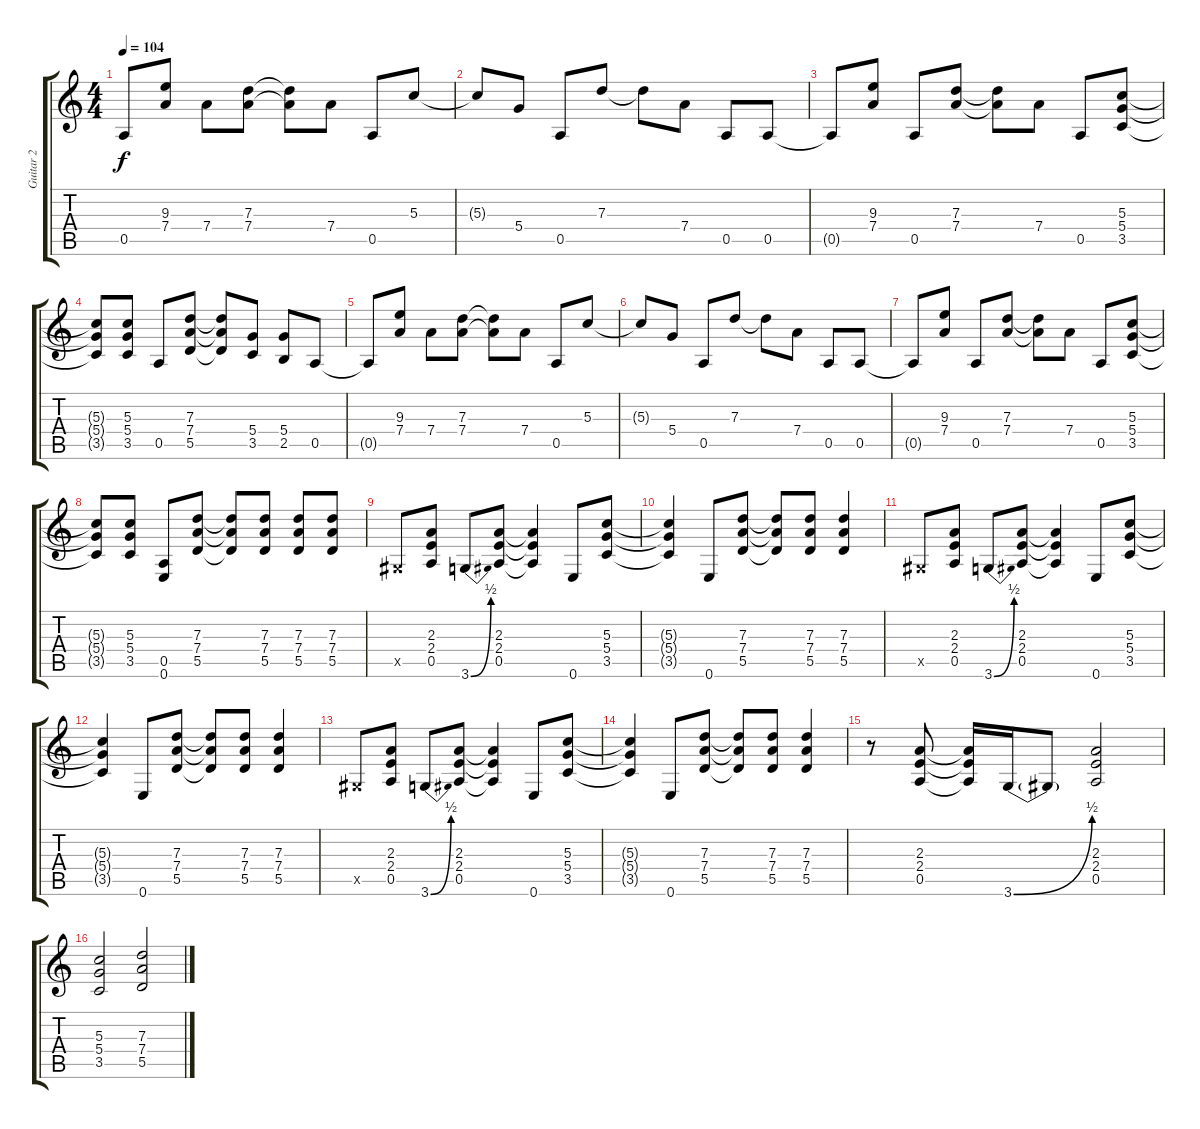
\track ("Guitar 2" "Guitar 2") {instrument overdrivenguitar}
\staff {score tabs}
\tuning (E4 B3 G3 D3 A2 E2) {hide}
\ts (4 4)
\tempo 104
\clef g2
\ks c
0.5{t}.8{dy f} (9.3 7.4).8 7.4.8 (7.3 7.4).8 (7.3{t} 7.4{t}).8 7.4.8 0.5.8 5.3.8 |
5.3{t}.8 5.4.8 0.5.8 7.3.8 7.3{t}.8 7.4.8 0.5.8 0.5.8 |
0.5{t}.8 (9.3 7.4).8 0.5.8 (7.3 7.4).8 (7.3{t} 7.4{t}).8 7.4.8 0.5.8 (5.3 5.4 3.5).8 |
(5.3{t} 5.4{t} 3.5{t}).8 (5.3 5.4 3.5).8 0.5.8 (7.3 7.4 5.5).8 (7.3{t} 7.4{t} 5.5{t}).8 (5.4 3.5).8 (5.4 2.5).8 0.5.8 |
0.5{t}.8 (9.3 7.4).8 7.4.8 (7.3 7.4).8 (7.3{t} 7.4{t}).8 7.4.8 0.5.8 5.3.8 |
5.3{t}.8 5.4.8 0.5.8 7.3.8 7.3{t}.8 7.4.8 0.5.8 0.5.8 |
0.5{t}.8 (9.3 7.4).8 0.5.8 (7.3 7.4).8 (7.3{t} 7.4{t}).8 7.4.8 0.5.8 (5.3 5.4 3.5).8 |
(5.3{t} 5.4{t} 3.5{t}).8 (5.3 5.4 3.5).8 (0.5 0.6).8 (7.3 7.4 5.5).8 (7.3{t} 7.4{t} 5.5{t}).8 (7.3 7.4 5.5).8 (7.3 7.4 5.5).8 (7.3 7.4 5.5).8 |
-1.5{x}.8 (2.3 2.4 0.5).8 3.6{be (bend 0 0 60 2)}.8 (2.3 2.4 0.5).8 (2.3{t} 2.4{t} 0.5{t}).4 0.6.8 (5.3 5.4 3.5).8 |
(5.3{t} 5.4{t} 3.5{t}).4 0.6.8 (7.3 7.4 5.5).8 (7.3{t} 7.4{t} 5.5{t}).8 (7.3 7.4 5.5).8 (7.3 7.4 5.5).4 |
-1.5{x}.8 (2.3 2.4 0.5).8 3.6{be (bend 0 0 60 2)}.8 (2.3 2.4 0.5).8 (2.3{t} 2.4{t} 0.5{t}).4 0.6.8 (5.3 5.4 3.5).8 |
(5.3{t} 5.4{t} 3.5{t}).4 0.6.8 (7.3 7.4 5.5).8 (7.3{t} 7.4{t} 5.5{t}).8 (7.3 7.4 5.5).8 (7.3 7.4 5.5).4 |
-1.5{x}.8 (2.3 2.4 0.5).8 3.6{be (bend 0 0 60 2)}.8 (2.3 2.4 0.5).8 (2.3{t} 2.4{t} 0.5{t}).4 0.6.8 (5.3 5.4 3.5).8 |
(5.3{t} 5.4{t} 3.5{t}).4 0.6.8 (7.3 7.4 5.5).8 (7.3{t} 7.4{t} 5.5{t}).8 (7.3 7.4 5.5).8 (7.3 7.4 5.5).4 |
r.8 (2.3 2.4 0.5).8 (2.3{t} 2.4{t} 0.5{t}).16 3.6{be (bend 0 0 60 2)}.16 3.6{t}.8 (2.3 2.4 0.5).2 |
(5.3 5.4 3.5).2 (7.3 7.4 5.5).2
